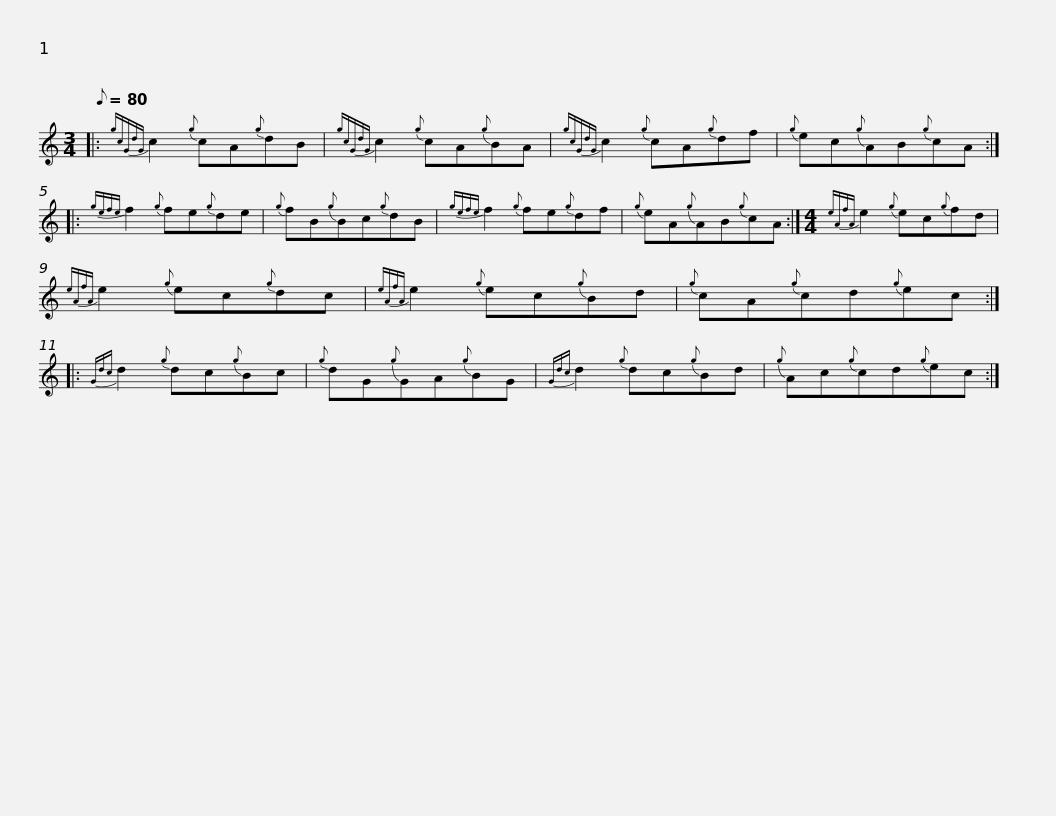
X:1
L:1/8
Q:1/8=80
M:3/4
I:linebreak $
K:C
V:1 treble
V:1
|:{gcGdG} c2{g} cA{g}dB |{gcGdG} c2{g} cA{g}BA |{gcGdG} c2{g} cA{g}df |${g} ec{g}AB{g}cA ::{gefe} f2{g} fe{g}de | %5
{g} fB{g}Bc{g}dB |${gefe} f2{g} fe{g}df |{g} eA{g}AB{g}cA :|[M:4/4]{eAfA} e2{g} ec{g}fd |{eAfA} e2{g} ec{g}dc |$ %10
{eAfA} e2{g} ec{g}Bd |${g} cA{g}cd{g}ec ::{Gdc} d2{g} dc{g}Bc |{g} dG{g}GA{g}BG |${Gdc} d2{g} dc{g}Bd | %15
{g} Ac{g}cd{g}ec :| %16
